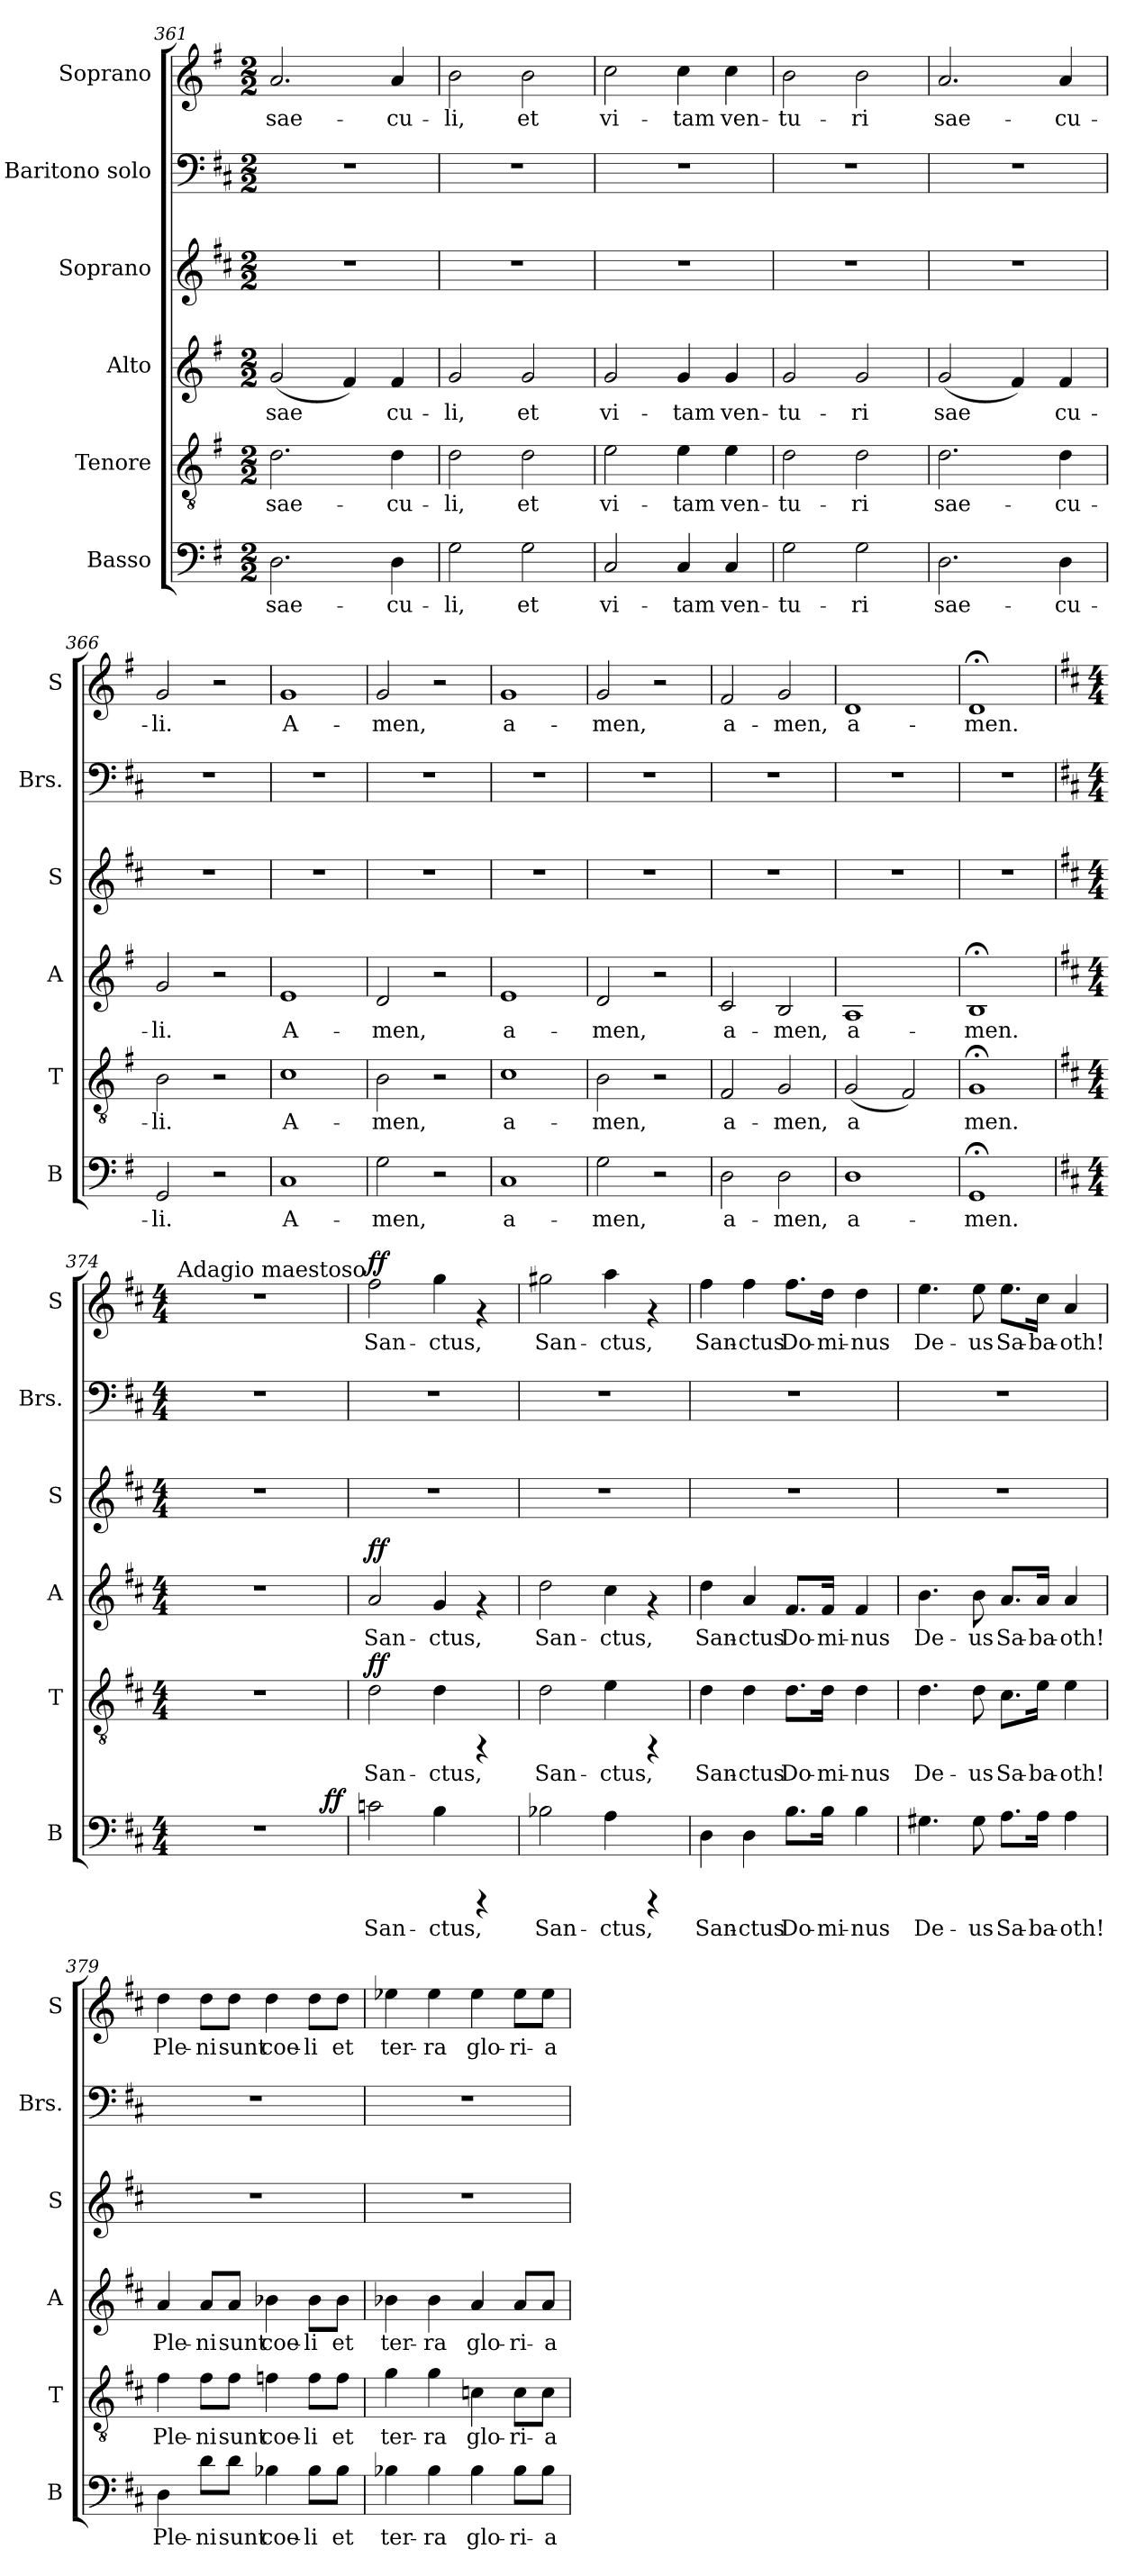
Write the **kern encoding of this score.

**kern	**text	**dynam	**kern	**text	**dynam	**kern	**text	**dynam	**kern	**kern	**kern	**text	**dynam
*part6	*part6	*part6	*part5	*part5	*part5	*part4	*part4	*part4	*part3	*part2	*part1	*part1	*part1
*staff6	*staff6	*staff6	*staff5	*staff5	*staff5	*staff4	*staff4	*staff4	*staff3	*staff2	*staff1	*staff1	*staff1
*I"Basso	*	*	*I"Tenore	*	*	*I"Alto	*	*	*I"Soprano	*I"Baritono  solo	*I"Soprano	*	*
*I'B	*	*	*I'T	*	*	*I'A	*	*	*I'S	*I'Brs.	*I'S	*	*
*clefF4	*	*	*clefGv2	*	*	*clefG2	*	*	*clefG2	*clefF4	*clefG2	*	*
*k[f#]	*	*	*k[f#]	*	*	*k[f#]	*	*	*k[f#c#]	*k[f#c#]	*k[f#]	*	*
*G:	*	*	*G:	*	*	*G:	*	*	*D:	*D:	*G:	*	*
*M2/2	*	*	*M2/2	*	*	*M2/2	*	*	*M2/2	*M2/2	*M2/2	*	*
=361	=361	=361	=361	=361	=361	=361	=361	=361	=361	=361	=361	=361	=361
!	!LO:LY:b:cj	!	!	!LO:LY:b:cj	!	!	!LO:LY:b:cj	!	!	!	!	!LO:LY:b:cj	!
2.D\	sae-	.	2.d\	sae-	.	(<2g/	sae-	.	1r	1r	2.a/	sae-	.
!	!	!	!	!	!	!	!LO:LY:b:cj	!	!	!	!	!	!
.	.	.	.	.	.	4f#/)	--	.	.	.	.	.	.
!	!LO:LY:b:cj	!	!	!LO:LY:b:cj	!	!	!LO:LY:b:cj	!	!	!	!	!LO:LY:b:cj	!
4D\	-cu-	.	4d\	-cu-	.	4f#/	-cu-	.	.	.	4a/	-cu-	.
=362	=362	=362	=362	=362	=362	=362	=362	=362	=362	=362	=362	=362	=362
!	!LO:LY:b:cj	!	!	!LO:LY:b:cj	!	!	!LO:LY:b:cj	!	!	!	!	!LO:LY:b:cj	!
2G\	-li,	.	2d\	-li,	.	2g/	-li,	.	1r	1r	2b\	-li,	.
!	!LO:LY:b:cj	!	!	!LO:LY:b:cj	!	!	!LO:LY:b:cj	!	!	!	!	!LO:LY:b:cj	!
2G\	et	.	2d\	et	.	2g/	et	.	.	.	2b\	et	.
=363	=363	=363	=363	=363	=363	=363	=363	=363	=363	=363	=363	=363	=363
!	!LO:LY:b:cj	!	!	!LO:LY:b:cj	!	!	!LO:LY:b:cj	!	!	!	!	!LO:LY:b:cj	!
2C/	vi-	.	2e\	vi-	.	2g/	vi-	.	1r	1r	2cc\	vi-	.
!	!LO:LY:b:cj	!	!	!LO:LY:b:cj	!	!	!LO:LY:b:cj	!	!	!	!	!LO:LY:b:cj	!
4C/	-tam	.	4e\	-tam	.	4g/	-tam	.	.	.	4cc\	-tam	.
!	!LO:LY:b:cj	!	!	!LO:LY:b:cj	!	!	!LO:LY:b:cj	!	!	!	!	!LO:LY:b:cj	!
4C/	ven-	.	4e\	ven-	.	4g/	ven-	.	.	.	4cc\	ven-	.
=364	=364	=364	=364	=364	=364	=364	=364	=364	=364	=364	=364	=364	=364
!	!LO:LY:b:cj	!	!	!LO:LY:b:cj	!	!	!LO:LY:b:cj	!	!	!	!	!LO:LY:b:cj	!
2G\	-tu-	.	2d\	-tu-	.	2g/	-tu-	.	1r	1r	2b\	-tu-	.
!	!LO:LY:b:cj	!	!	!LO:LY:b:cj	!	!	!LO:LY:b:cj	!	!	!	!	!LO:LY:b:cj	!
2G\	-ri	.	2d\	-ri	.	2g/	-ri	.	.	.	2b\	-ri	.
!!LO:PB:g=z
=365	=365	=365	=365	=365	=365	=365	=365	=365	=365	=365	=365	=365	=365
!	!LO:LY:b:cj	!	!	!LO:LY:b:cj	!	!	!LO:LY:b:cj	!	!	!	!	!LO:LY:b:cj	!
2.D\	sae-	.	2.d\	sae-	.	(<2g/	sae-	.	1r	1r	2.a/	sae-	.
!	!	!	!	!	!	!	!LO:LY:b:cj	!	!	!	!	!	!
.	.	.	.	.	.	4f#/)	--	.	.	.	.	.	.
!	!LO:LY:b:cj	!	!	!LO:LY:b:cj	!	!	!LO:LY:b:cj	!	!	!	!	!LO:LY:b:cj	!
4D\	-cu-	.	4d\	-cu-	.	4f#/	-cu-	.	.	.	4a/	-cu-	.
=366	=366	=366	=366	=366	=366	=366	=366	=366	=366	=366	=366	=366	=366
!	!LO:LY:b:cj	!	!	!LO:LY:b:cj	!	!	!LO:LY:b:cj	!	!	!	!	!LO:LY:b:cj	!
2GG/	-li.	.	2B\	-li.	.	2g/	-li.	.	1r	1r	2g/	-li.	.
2r	.	.	2r	.	.	2r	.	.	.	.	2r	.	.
=367	=367	=367	=367	=367	=367	=367	=367	=367	=367	=367	=367	=367	=367
!	!LO:LY:b:cj	!	!	!LO:LY:b:cj	!	!	!LO:LY:b:cj	!	!	!	!	!LO:LY:b:cj	!
1C	A-	.	1c	A-	.	1e	A-	.	1r	1r	1g	A-	.
=368	=368	=368	=368	=368	=368	=368	=368	=368	=368	=368	=368	=368	=368
!	!LO:LY:b:cj	!	!	!LO:LY:b:cj	!	!	!LO:LY:b:cj	!	!	!	!	!LO:LY:b:cj	!
2G\	-men,	.	2B\	-men,	.	2d/	-men,	.	1r	1r	2g/	-men,	.
2r	.	.	2r	.	.	2r	.	.	.	.	2r	.	.
=369	=369	=369	=369	=369	=369	=369	=369	=369	=369	=369	=369	=369	=369
!	!LO:LY:b:cj	!	!	!LO:LY:b:cj	!	!	!LO:LY:b:cj	!	!	!	!	!LO:LY:b:cj	!
1C	a-	.	1c	a-	.	1e	a-	.	1r	1r	1g	a-	.
=370	=370	=370	=370	=370	=370	=370	=370	=370	=370	=370	=370	=370	=370
!	!LO:LY:b:cj	!	!	!LO:LY:b:cj	!	!	!LO:LY:b:cj	!	!	!	!	!LO:LY:b:cj	!
2G\	-men,	.	2B\	-men,	.	2d/	-men,	.	1r	1r	2g/	-men,	.
2r	.	.	2r	.	.	2r	.	.	.	.	2r	.	.
=371	=371	=371	=371	=371	=371	=371	=371	=371	=371	=371	=371	=371	=371
!	!LO:LY:b:cj	!	!	!LO:LY:b:cj	!	!	!LO:LY:b:cj	!	!	!	!	!LO:LY:b:cj	!
2D\	a-	.	2F#/	a-	.	2c/	a-	.	1r	1r	2f#/	a-	.
!	!LO:LY:b:cj	!	!	!LO:LY:b:cj	!	!	!LO:LY:b:cj	!	!	!	!	!LO:LY:b:cj	!
2D\	-men,	.	2G/	-men,	.	2B/	-men,	.	.	.	2g/	-men,	.
=372	=372	=372	=372	=372	=372	=372	=372	=372	=372	=372	=372	=372	=372
!	!LO:LY:b:cj	!	!	!LO:LY:b:cj	!	!	!LO:LY:b:cj	!	!	!	!	!LO:LY:b:cj	!
1D	a-	.	(<2G/	a-	.	1A	a-	.	1r	1r	1d	a-	.
!	!	!	!	!LO:LY:b:cj	!	!	!	!	!	!	!	!	!
.	.	.	2F#/)	--	.	.	.	.	.	.	.	.	.
=373	=373	=373	=373	=373	=373	=373	=373	=373	=373	=373	=373	=373	=373
!	!LO:LY:b:cj	!	!	!LO:LY:b:cj	!	!	!LO:LY:b:cj	!	!	!	!	!LO:LY:b:cj	!
1GG;<	-men.	.	1G;<	-men.	.	1B;<	-men.	.	1r	1r	1d;<	-men.	.
!!LO:PB:g=z
=374!	=374!	=374!	=374!	=374!	=374!	=374!	=374!	=374!	=374!	=374!	=374!	=374!	=374!
*k[f#c#]	*	*	*k[f#c#]	*	*	*k[f#c#]	*	*	*	*	*k[f#c#]	*	*
*D:	*	*	*D:	*	*	*D:	*	*	*	*	*D:	*	*
*M4/4	*	*	*M4/4	*	*	*M4/4	*	*	*M4/4	*M4/4	*M4/4	*	*
*^	*	*	*	*	*	*	*	*	*	*	*	*	*
!	!	!	!	!	!	!	!	!	!	!	!	!LO:TX:a:t=Adagio maestoso	!	!
1r	2ryy	.	.	1r	.	.	1r	.	.	1r	1r	1r	.	.
.	4ryy	.	.	.	.	.	.	.	.	.	.	.	.	.
.	8ryy	.	.	.	.	.	.	.	.	.	.	.	.	.
.	32ryy	.	.	.	.	.	.	.	.	.	.	.	.	.
!	!	!	!LO:DY:a	!	!	!	!	!	!	!	!	!	!	!
.	16.ryy	.	ff	.	.	.	.	.	.	.	.	.	.	.
=375	=375	=375	=375	=375	=375	=375	=375	=375	=375	=375	=375	=375	=375	=375
!	!	!LO:LY:b:cj	!	!	!LO:LY:b:cj	!LO:DY:a	!	!LO:LY:b:cj	!LO:DY:a	!	!	!	!LO:LY:b:cj	!LO:DY:a
*v	*v	*	*	*	*	*	*	*	*	*	*	*	*	*
2cn\	San-	.	2d\	San-	ff	2a/	San-	ff	1r	1r	2ff#>\	San-	ff
!	!LO:LY:b:cj	!	!	!LO:LY:b:cj	!	!	!LO:LY:b:cj	!	!	!	!	!LO:LY:b:cj	!
4B\	-ctus,	.	4d\	-ctus,	.	4g/	-ctus,	.	.	.	4gg\	-ctus,	.
4rCCC	.	.	4rFF	.	.	4rf	.	.	.	.	4rf	.	.
=376	=376	=376	=376	=376	=376	=376	=376	=376	=376	=376	=376	=376	=376
!	!LO:LY:b:cj	!	!	!LO:LY:b:cj	!	!	!LO:LY:b:cj	!	!	!	!	!LO:LY:b:cj	!
2B-X\	San-	.	2d\	San-	.	2dd\	San-	.	1r	1r	2gg#X>\	San-	.
!	!LO:LY:b:cj	!	!	!LO:LY:b:cj	!	!	!LO:LY:b:cj	!	!	!	!	!LO:LY:b:cj	!
4A\	-ctus,	.	4e\	-ctus,	.	4cc#\	-ctus,	.	.	.	4aa\	-ctus,	.
4rCCC	.	.	4rFF	.	.	4rf	.	.	.	.	4rf	.	.
=377	=377	=377	=377	=377	=377	=377	=377	=377	=377	=377	=377	=377	=377
!	!LO:LY:b:cj	!	!	!LO:LY:b:cj	!	!	!LO:LY:b:cj	!	!	!	!	!LO:LY:b:cj	!
4D\	San-	.	4d\	San-	.	4dd\	San-	.	1r	1r	4ff#>\	San-	.
!	!LO:LY:b:cj	!	!	!LO:LY:b:cj	!	!	!LO:LY:b:cj	!	!	!	!	!LO:LY:b:cj	!
4D\	-ctus	.	4d\	-ctus	.	4a/	-ctus	.	.	.	4ff#\	-ctus	.
!	!LO:LY:b:cj	!	!	!LO:LY:b:cj	!	!	!LO:LY:b:cj	!	!	!	!	!LO:LY:b:cj	!
8.B\L	Do-	.	8.d\L	Do-	.	8.f#/L	Do-	.	.	.	8.ff#\L	Do-	.
!	!LO:LY:b:cj	!	!	!LO:LY:b:cj	!	!	!LO:LY:b:cj	!	!	!	!	!LO:LY:b:cj	!
16B\J	-mi-	.	16d\J	-mi-	.	16f#/J	-mi-	.	.	.	16dd\J	-mi-	.
!	!LO:LY:b:cj	!	!	!LO:LY:b:cj	!	!	!LO:LY:b:cj	!	!	!	!	!LO:LY:b:cj	!
4B\	-nus	.	4d\	-nus	.	4f#/	-nus	.	.	.	4dd\	-nus	.
=378	=378	=378	=378	=378	=378	=378	=378	=378	=378	=378	=378	=378	=378
!	!LO:LY:b:cj	!	!	!LO:LY:b:cj	!	!	!LO:LY:b:cj	!	!	!	!	!LO:LY:b:cj	!
4.G#X\	De-	.	4.d\	De-	.	4.b\	De-	.	1r	1r	4.ee>\	De-	.
!	!LO:LY:b:cj	!	!	!LO:LY:b:cj	!	!	!LO:LY:b:cj	!	!	!	!	!LO:LY:b:cj	!
8G#\	-us	.	8d\	-us	.	8b\	-us	.	.	.	8ee\	-us	.
!	!LO:LY:b:cj	!	!	!LO:LY:b:cj	!	!	!LO:LY:b:cj	!	!	!	!	!LO:LY:b:cj	!
8.A\L	Sa-	.	8.c#\L	Sa-	.	8.a/L	Sa-	.	.	.	8.ee\L	Sa-	.
!	!LO:LY:b:cj	!	!	!LO:LY:b:cj	!	!	!LO:LY:b:cj	!	!	!	!	!LO:LY:b:cj	!
16A\J	-ba-	.	16e\J	-ba-	.	16a/J	-ba-	.	.	.	16cc#\J	-ba-	.
!	!LO:LY:b:cj	!	!	!LO:LY:b:cj	!	!	!LO:LY:b:cj	!	!	!	!	!LO:LY:b:cj	!
4A\	-oth!	.	4e\	-oth!	.	4a/	-oth!	.	.	.	4a/	-oth!	.
!!LO:LB:g=z
=379	=379	=379	=379	=379	=379	=379	=379	=379	=379	=379	=379	=379	=379
!	!LO:LY:b:cj	!	!	!LO:LY:b:cj	!	!	!LO:LY:b:cj	!	!	!	!	!LO:LY:b:cj	!
4D\	Ple-	.	4f#\	Ple-	.	4a/	Ple-	.	1r	1r	4dd\	Ple-	.
!	!LO:LY:b:cj	!	!	!LO:LY:b:cj	!	!	!LO:LY:b:cj	!	!	!	!	!LO:LY:b:cj	!
8d\L	-ni	.	8f#\L	-ni	.	8a/L	-ni	.	.	.	8dd\L	-ni	.
!	!LO:LY:b:cj	!	!	!LO:LY:b:cj	!	!	!LO:LY:b:cj	!	!	!	!	!LO:LY:b:cj	!
8d\J	sunt	.	8f#\J	sunt	.	8a/J	sunt	.	.	.	8dd\J	sunt	.
!	!LO:LY:b:cj	!	!	!LO:LY:b:cj	!	!	!LO:LY:b:cj	!	!	!	!	!LO:LY:b:cj	!
4B-X\	coe-	.	4fn\	coe-	.	4b-X\	coe-	.	.	.	4dd\	coe-	.
!	!LO:LY:b:cj	!	!	!LO:LY:b:cj	!	!	!LO:LY:b:cj	!	!	!	!	!LO:LY:b:cj	!
8B-\L	-li	.	8f\L	-li	.	8b-\L	-li	.	.	.	8dd\L	-li	.
!	!LO:LY:b:cj	!	!	!LO:LY:b:cj	!	!	!LO:LY:b:cj	!	!	!	!	!LO:LY:b:cj	!
8B-\J	et	.	8f\J	et	.	8b-\J	et	.	.	.	8dd\J	et	.
=380	=380	=380	=380	=380	=380	=380	=380	=380	=380	=380	=380	=380	=380
!	!LO:LY:b:cj	!	!	!LO:LY:b:cj	!	!	!LO:LY:b:cj	!	!	!	!	!LO:LY:b:cj	!
4B-X\	ter-	.	4g\	ter-	.	4b-X\	ter-	.	1r	1r	4ee-X\	ter-	.
!	!LO:LY:b:cj	!	!	!LO:LY:b:cj	!	!	!LO:LY:b:cj	!	!	!	!	!LO:LY:b:cj	!
4B-\	-ra	.	4g\	-ra	.	4b-\	-ra	.	.	.	4ee-\	-ra	.
!	!LO:LY:b:cj	!	!	!LO:LY:b:cj	!	!	!LO:LY:b:cj	!	!	!	!	!LO:LY:b:cj	!
4B-\	glo-	.	4cn\	glo-	.	4a/	glo-	.	.	.	4ee-\	glo-	.
!	!LO:LY:b:cj	!	!	!LO:LY:b:cj	!	!	!LO:LY:b:cj	!	!	!	!	!LO:LY:b:cj	!
8B-\L	-ri-	.	8c\L	-ri-	.	8a/L	-ri-	.	.	.	8ee-\L	-ri-	.
!	!LO:LY:b:cj	!	!	!LO:LY:b:cj	!	!	!LO:LY:b:cj	!	!	!	!	!LO:LY:b:cj	!
8B-\J	-a	.	8c\J	-a	.	8a/J	-a	.	.	.	8ee-\J	-a	.
=	=	=	=	=	=	=	=	=	=	=	=	=	=
*-	*-	*-	*-	*-	*-	*-	*-	*-	*-	*-	*-	*-	*-
